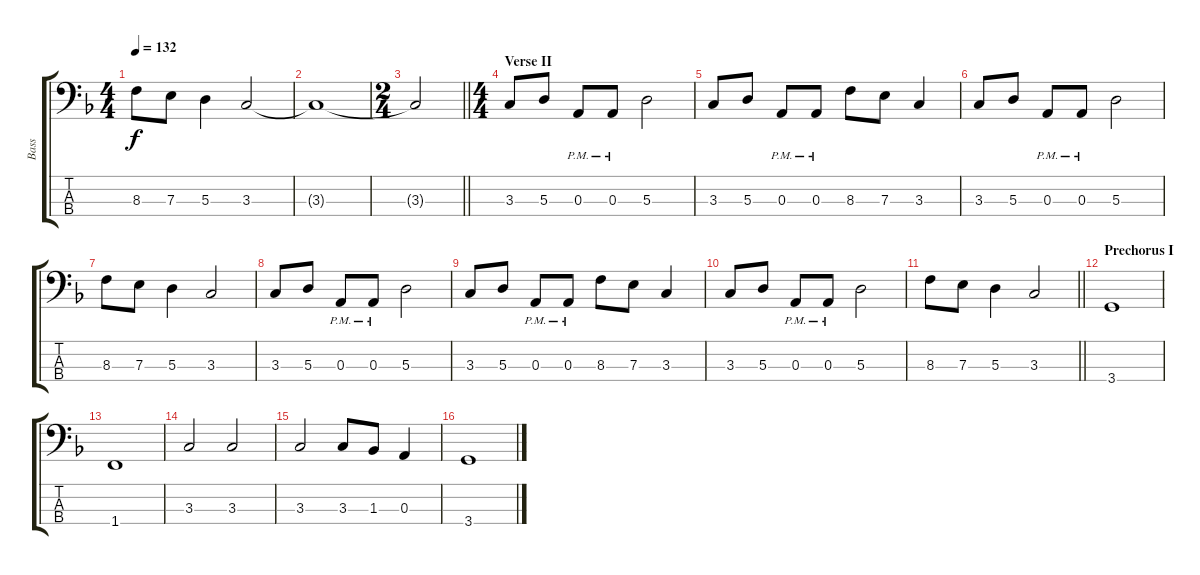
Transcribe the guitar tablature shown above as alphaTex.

\track ("Bass" "Bass") {instrument electricbassfinger}
\staff {score tabs}
\tuning (G2 D2 A1 E1) {hide}
\ts (4 4)
\tempo 132
\clef f4
\ks dminor
8.3.8{dy f} 7.3.8 5.3.4 3.3.2 |
3.3{t}.1 |
\ts (2 4)
\barLineRight lightlight
3.3{t}.2 |
\ts (4 4)
\section ("" "Verse II")
3.3.8 5.3.8 0.3{pm}.8 0.3{pm}.8 5.3.2 |
3.3.8 5.3.8 0.3{pm}.8 0.3{pm}.8 8.3.8 7.3.8 3.3.4 |
3.3.8 5.3.8 0.3{pm}.8 0.3{pm}.8 5.3.2 |
8.3.8 7.3.8 5.3.4 3.3.2 |
3.3.8 5.3.8 0.3{pm}.8 0.3{pm}.8 5.3.2 |
3.3.8 5.3.8 0.3{pm}.8 0.3{pm}.8 8.3.8 7.3.8 3.3.4 |
3.3.8 5.3.8 0.3{pm}.8 0.3{pm}.8 5.3.2 |
\barLineRight lightlight
8.3.8 7.3.8 5.3.4 3.3.2 |
\section ("" "Prechorus I")
3.4.1 |
1.4.1 |
3.3.2 3.3.2 |
3.3.2 3.3.8 1.3.8 0.3.4 |
3.4.1
